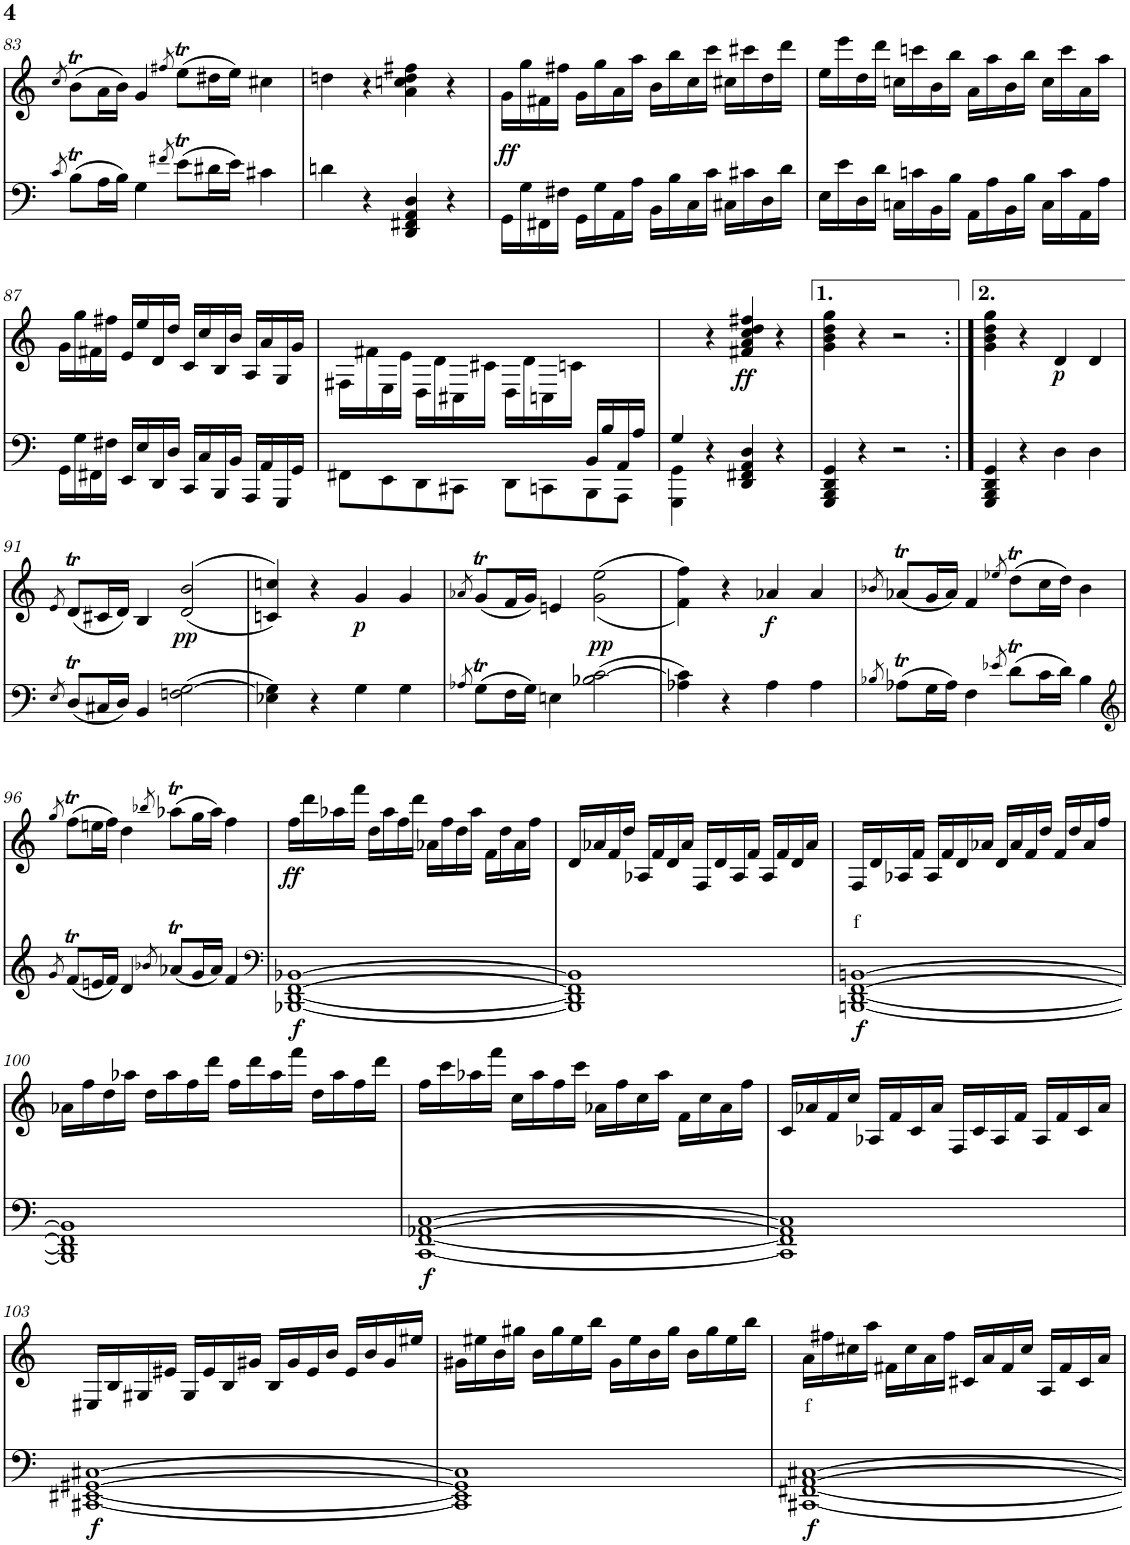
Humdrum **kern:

**kern	**dynam	**kern	**text	**dynam
*part2	*part2	*part1	*part1	*part1
*staff2	*staff2	*staff1	*staff1	*staff1
*I"piano	*	*I"piano	*	*
*I'Pno	*	*I'Pno	*	*
!!LO:PB:g=z
*clefF4	*	*clefG2	*	*
*k[]	*	*k[]	*	*
*M4/4	*	*M4/4	*	*
=83	=83	=83	=83	=83
8qc/	.	8qcc/	.	.
(8Bt\L	.	(8bt\L	.	.
16A\L	.	16a\L	.	.
16B\JJ)	.	16b\JJ)	.	.
4G\	.	4g/	.	.
8qf#X/	.	8qff#X/	.	.
(8et\L	.	(8eet\L	.	.
16d#X\L	.	16dd#X\L	.	.
16e\JJ)	.	16ee\JJ)	.	.
4c#X\	.	4cc#X\	.	.
=84	=84	=84	=84	=84
4dn\	.	4ddn\	.	.
4r	.	4r	.	.
4DD/ 4FF#X/ 4AA/ 4D/	.	4a\ 4ccn\ 4dd\ 4ff#X\	.	.
4r	.	4r	.	.
=85	=85	=85	=85	=85
!	!LO:DY:a	!	!	!
16GG\LL	ff	16g\LL	.	.
16G\	.	16gg\	.	.
16FF#X\	.	16f#X\	.	.
16F#X\JJ	.	16ff#X\JJ	.	.
16GG\LL	.	16g\LL	.	.
16G\	.	16gg\	.	.
16AA\	.	16a\	.	.
16A\JJ	.	16aa\JJ	.	.
16BB\LL	.	16b\LL	.	.
16B\	.	16bb\	.	.
16C\	.	16cc\	.	.
16c\JJ	.	16ccc\JJ	.	.
16C#X\LL	.	16cc#X\LL	.	.
16c#X\	.	16ccc#X\	.	.
16D\	.	16dd\	.	.
16d\JJ	.	16ddd\JJ	.	.
=86	=86	=86	=86	=86
16E\LL	.	16ee\LL	.	.
16e\	.	16eee\	.	.
16D\	.	16dd\	.	.
16d\JJ	.	16ddd\JJ	.	.
16Cn\LL	.	16ccn\LL	.	.
16cn\	.	16cccn\	.	.
16BB\	.	16b\	.	.
16B\JJ	.	16bb\JJ	.	.
16AA\LL	.	16a\LL	.	.
16A\	.	16aa\	.	.
16BB\	.	16b\	.	.
16B\JJ	.	16bb\JJ	.	.
16C\LL	.	16cc\LL	.	.
16c\	.	16ccc\	.	.
16AA\	.	16a\	.	.
16A\JJ	.	16aa\JJ	.	.
!!LO:LB:g=z
=87	=87	=87	=87	=87
16GG\LL	.	16g\LL	.	.
16G\	.	16gg\	.	.
16FF#X\	.	16f#X\	.	.
16F#X\JJ	.	16ff#X\JJ	.	.
16EE/LL	.	16e/LL	.	.
16E/	.	16ee/	.	.
16DD/	.	16d/	.	.
16D/JJ	.	16dd/JJ	.	.
16CC/LL	.	16c/LL	.	.
16C/	.	16cc/	.	.
16BBB/	.	16B/	.	.
16BB/JJ	.	16b/JJ	.	.
16AAA/LL	.	16A/LL	.	.
16AA/	.	16a/	.	.
16GGG/	.	16G/	.	.
16GG/JJ	.	16g/JJ	.	.
=88	=88	=88	=88	=88
*^	*	*	*	*
4ryy	8FF#X\L	.	16F#X\LL	.	.
.	.	.	16f#X\	.	.
.	8EE\	.	16E\	.	.
.	.	.	16e\JJ	.	.
4ryy	8DD\	.	16D\LL	.	.
.	.	.	16d\	.	.
.	8CC#X\J	.	16C#X\	.	.
.	.	.	16c#X\JJ	.	.
4ryy	8DD\L	.	16D\LL	.	.
.	.	.	16d\	.	.
.	8CCn\	.	16Cn\	.	.
.	.	.	16cn\JJ	.	.
16BB/LL	8BBB\	.	8ryy	.	.
16B/	.	.	.	.	.
16AA/	8AAA\J	.	8ryy	.	.
16A/JJ	.	.	.	.	.
=89	=89	=89	=89	=89	=89
4G/	4GGG\ 4GG\	.	4ryy	.	.
4r	2.ryy	.	4r	.	.
!	!	!	!	!	!LO:DY:b
4DD/ 4FF#X/ 4AA/ 4D/	.	.	4f#X/ 4a/ 4cc/ 4dd/ 4ff#X/	.	ff
4r	.	.	4r	.	.
*v	*v	*	*	*	*
=90	=90	=90	=90	=90
4GGG/ 4BBB/ 4DD/ 4GG/	.	4g\ 4b\ 4dd\ 4gg\	.	.
4r	.	4r	.	.
2r	.	2r	.	.
=90X1:|!	=90X1:|!	=90X1:|!	=90X1:|!	=90X1:|!
4GGG/ 4BBB/ 4DD/ 4GG/	.	4g\ 4b\ 4dd\ 4gg\	.	.
4r	.	4r	.	.
!	!	!	!	!LO:DY:b
4D\	.	4d/	.	p
4D\	.	4d/	.	.
!!LO:LB:g=z
=91	=91	=91	=91	=91
8qE/	.	8qe/	.	.
(8DT/L	.	(8dT/L	.	.
16C#X/L	.	16c#X/L	.	.
16D/JJ)	.	16d/JJ)	.	.
4BB/	.	4B/	.	.
!	!	!	!	!LO:DY:b
(2Fn\ [2G\	.	((>2d/ 2b/	.	pp
=92	=92	=92	=92	=92
4E-X\ 4G\])	.	4cn/ 4ccn/))	.	.
4r	.	4r	.	.
!	!	!	!	!LO:DY:b
4G\	.	4g/	.	p
4G\	.	4g/	.	.
=93	=93	=93	=93	=93
8qA-X/	.	8qa-X/	.	.
(8GT\L	.	(8gT/L	.	.
16F\L	.	16f/L	.	.
16G\JJ)	.	16g/JJ)	.	.
4En\	.	4en/	.	.
!	!LO:DY:a	!	!	!
(2B-X\ [2c\	pp	((<2g\ 2ee\	.	.
=94	=94	=94	=94	=94
4A-X\ 4c\])	.	4f\ 4ff\))	.	.
4r	.	4r	.	.
!	!	!	!	!LO:DY:b
4A-\	.	4a-X/	.	f
4A-\	.	4a-/	.	.
=95	=95	=95	=95	=95
8qB-X/	.	8qb-X/	.	.
(8A-XT\L	.	(8a-XT/L	.	.
16G\L	.	16g/L	.	.
16A-\JJ)	.	16a-/JJ)	.	.
4F\	.	4f/	.	.
8qe-X/	.	8qee-X/	.	.
(8dT\L	.	(8ddT\L	.	.
16c\L	.	16cc\L	.	.
16d\JJ)	.	16dd\JJ)	.	.
4B-\	.	4b-\	.	.
!!LO:LB:g=z
=96	=96	=96	=96	=96
*clefG2	*	*	*	*
8qg/	.	8qgg/	.	.
(8fT/L	.	(8ffT\L	.	.
16en/L	.	16een\L	.	.
16f/JJ)	.	16ff\JJ)	.	.
4d/	.	4dd\	.	.
8qb-X/	.	8qbb-X/	.	.
(8a-XT/L	.	(8aa-XT\L	.	.
16g/L	.	16gg\L	.	.
16a-/JJ)	.	16aa-\JJ)	.	.
4f/	.	4ff\	.	.
=97	=97	=97	=97	=97
*clefF4	*	*	*	*
!	!LO:DY:b	!	!	!LO:DY:b
[1BBB-X [1DD [1FF [1BB-X	f	16ff\LL	.	ff
.	.	16ddd\	.	.
.	.	16aa-X\	.	.
.	.	16fff\JJ	.	.
.	.	16dd\LL	.	.
.	.	16aa-\	.	.
.	.	16ff\	.	.
.	.	16ddd\JJ	.	.
.	.	16a-X\LL	.	.
.	.	16ff\	.	.
.	.	16dd\	.	.
.	.	16aa-\JJ	.	.
.	.	16f\LL	.	.
.	.	16dd\	.	.
.	.	16a-\	.	.
.	.	16ff\JJ	.	.
=98	=98	=98	=98	=98
1BBB-] 1DD] 1FF] 1BB-]	.	16d/LL	.	.
.	.	16a-X/	.	.
.	.	16f/	.	.
.	.	16dd/JJ	.	.
.	.	16A-X/LL	.	.
.	.	16f/	.	.
.	.	16d/	.	.
.	.	16a-/JJ	.	.
.	.	16F/LL	.	.
.	.	16d/	.	.
.	.	16A-/	.	.
.	.	16f/JJ	.	.
.	.	16A-/LL	.	.
.	.	16f/	.	.
.	.	16d/	.	.
.	.	16a-/JJ	.	.
=99	=99	=99	=99	=99
!	!LO:DY:b	!	!LO:LY:b	!
[1BBBn [1DD [1FF [1BBn	f	16F/LL	f	.
.	.	16d/	.	.
.	.	16A-X/	.	.
.	.	16f/JJ	.	.
.	.	16A-/LL	.	.
.	.	16f/	.	.
.	.	16d/	.	.
.	.	16a-X/JJ	.	.
.	.	16d/LL	.	.
.	.	16a-/	.	.
.	.	16f/	.	.
.	.	16dd/JJ	.	.
.	.	16f/LL	.	.
.	.	16dd/	.	.
.	.	16a-/	.	.
.	.	16ff/JJ	.	.
!!LO:LB:g=z
=100	=100	=100	=100	=100
1BBB] 1DD] 1FF] 1BB]	.	16a-X\LL	.	.
.	.	16ff\	.	.
.	.	16dd\	.	.
.	.	16aa-X\JJ	.	.
.	.	16dd\LL	.	.
.	.	16aa-\	.	.
.	.	16ff\	.	.
.	.	16ddd\JJ	.	.
.	.	16ff\LL	.	.
.	.	16ddd\	.	.
.	.	16aa-\	.	.
.	.	16fff\JJ	.	.
.	.	16dd\LL	.	.
.	.	16aa-\	.	.
.	.	16ff\	.	.
.	.	16ddd\JJ	.	.
=101	=101	=101	=101	=101
!	!LO:DY:b	!	!	!
[1CC [1FF [1AA-X [1C	f	16ff\LL	.	.
.	.	16ccc\	.	.
.	.	16aa-X\	.	.
.	.	16fff\JJ	.	.
.	.	16cc\LL	.	.
.	.	16aa-\	.	.
.	.	16ff\	.	.
.	.	16ccc\JJ	.	.
.	.	16a-X\LL	.	.
.	.	16ff\	.	.
.	.	16cc\	.	.
.	.	16aa-\JJ	.	.
.	.	16f\LL	.	.
.	.	16cc\	.	.
.	.	16a-\	.	.
.	.	16ff\JJ	.	.
=102	=102	=102	=102	=102
1CC] 1FF] 1AA-] 1C]	.	16c/LL	.	.
.	.	16a-X/	.	.
.	.	16f/	.	.
.	.	16cc/JJ	.	.
.	.	16A-X/LL	.	.
.	.	16f/	.	.
.	.	16c/	.	.
.	.	16a-/JJ	.	.
.	.	16F/LL	.	.
.	.	16c/	.	.
.	.	16A-/	.	.
.	.	16f/JJ	.	.
.	.	16A-/LL	.	.
.	.	16f/	.	.
.	.	16c/	.	.
.	.	16a-/JJ	.	.
!!LO:LB:g=z
=103	=103	=103	=103	=103
!	!LO:DY:b	!	!	!
[1CC#X [1EE#X [1GG#X [1C#X	f	16E#X/LL	.	.
.	.	16B/	.	.
.	.	16G#X/	.	.
.	.	16e#X/JJ	.	.
.	.	16G#/LL	.	.
.	.	16e#/	.	.
.	.	16B/	.	.
.	.	16g#X/JJ	.	.
.	.	16B/LL	.	.
.	.	16g#/	.	.
.	.	16e#/	.	.
.	.	16b/JJ	.	.
.	.	16e#/LL	.	.
.	.	16b/	.	.
.	.	16g#/	.	.
.	.	16ee#X/JJ	.	.
=104	=104	=104	=104	=104
1CC#] 1EE#] 1GG#] 1C#]	.	16g#X\LL	.	.
.	.	16ee#X\	.	.
.	.	16b\	.	.
.	.	16gg#X\JJ	.	.
.	.	16b\LL	.	.
.	.	16gg#\	.	.
.	.	16ee#\	.	.
.	.	16bb\JJ	.	.
.	.	16g#\LL	.	.
.	.	16ee#\	.	.
.	.	16b\	.	.
.	.	16gg#\JJ	.	.
.	.	16b\LL	.	.
.	.	16gg#\	.	.
.	.	16ee#\	.	.
.	.	16bb\JJ	.	.
=105	=105	=105	=105	=105
!	!LO:DY:b	!	!LO:LY:b	!
[1CC#X [1FF#X [1AA [1C#X	f	16a\LL	f	.
.	.	16ff#X\	.	.
.	.	16cc#X\	.	.
.	.	16aa\JJ	.	.
.	.	16f#X\LL	.	.
.	.	16cc#\	.	.
.	.	16a\	.	.
.	.	16ff#\JJ	.	.
.	.	16c#X/LL	.	.
.	.	16a/	.	.
.	.	16f#/	.	.
.	.	16cc#/JJ	.	.
.	.	16A/LL	.	.
.	.	16f#/	.	.
.	.	16c#/	.	.
.	.	16a/JJ	.	.
=	=	=	=	=
*-	*-	*-	*-	*-
